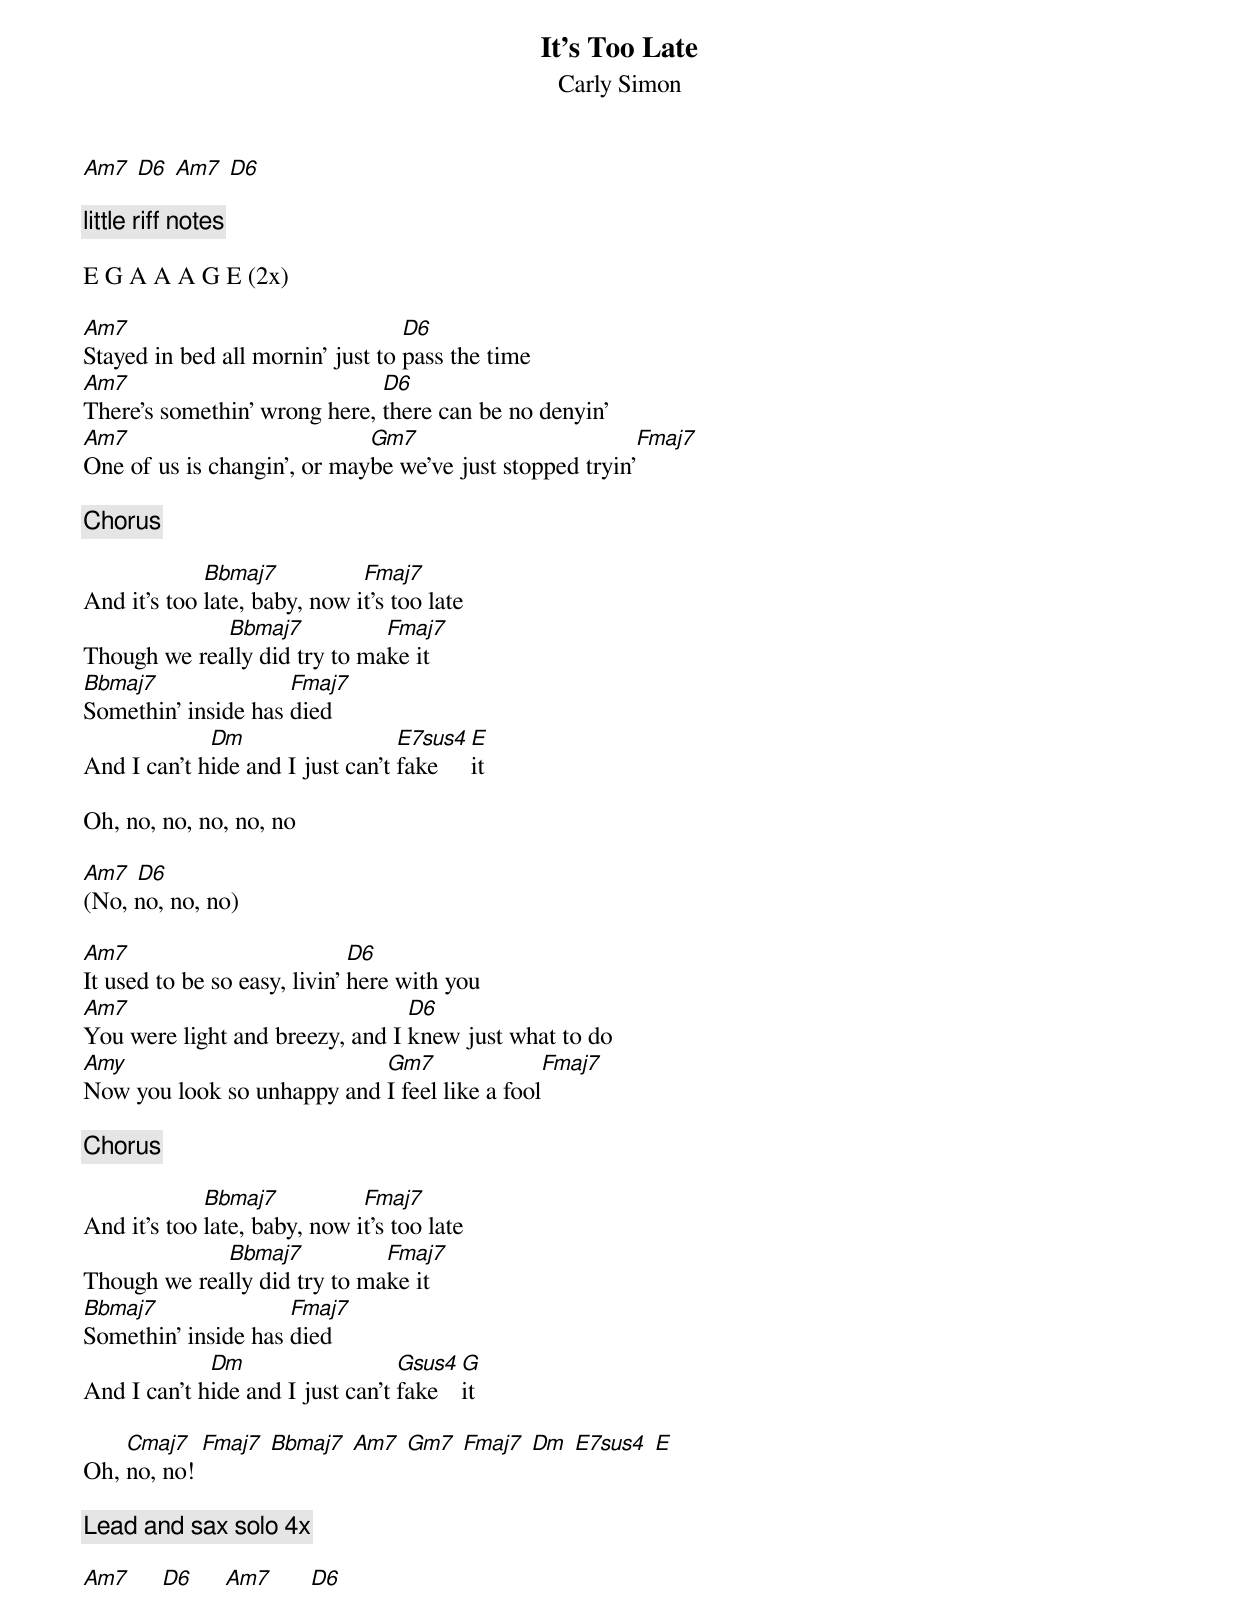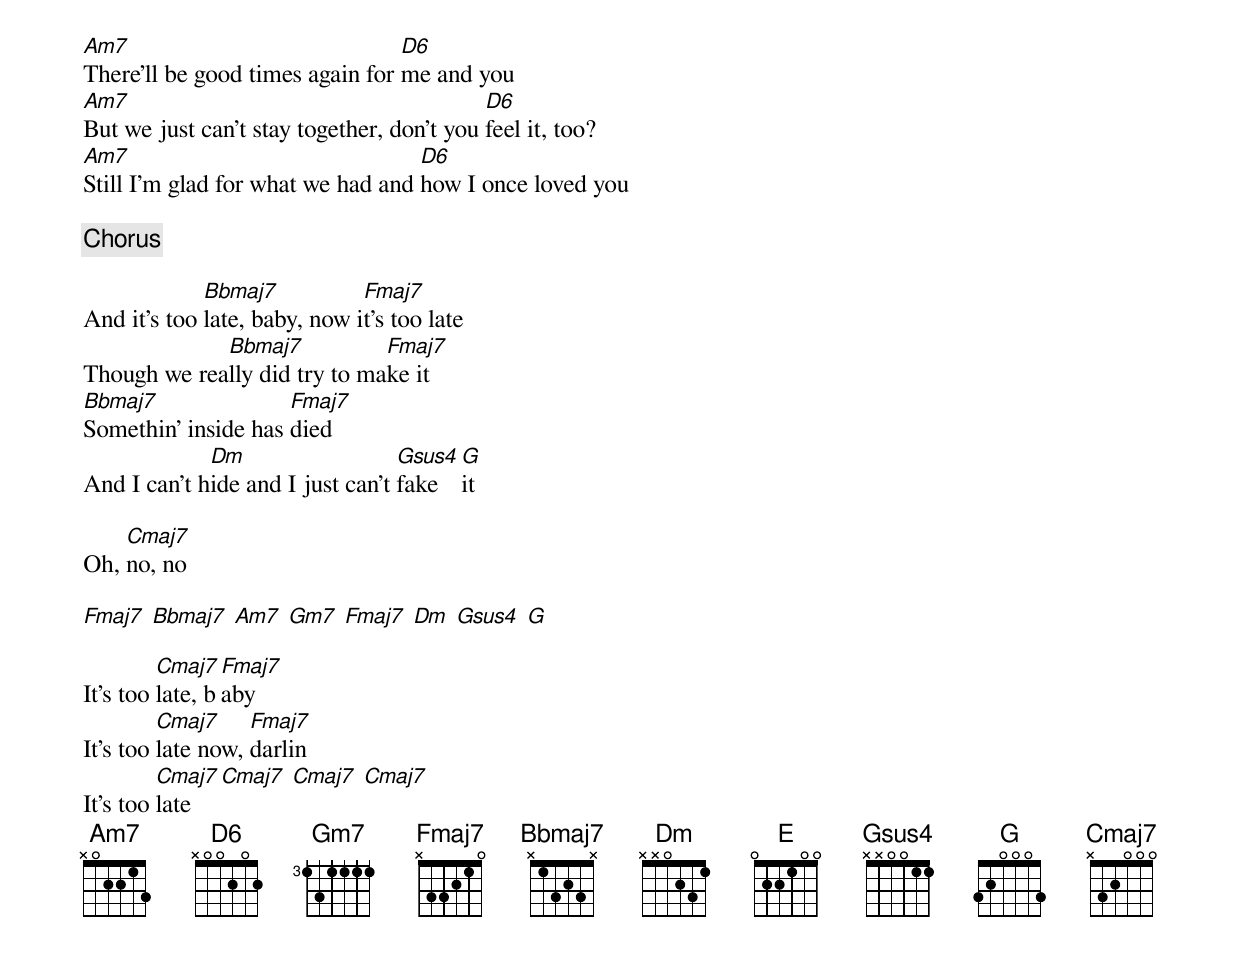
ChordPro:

{title:It's Too Late}
{subtitle:Carly Simon}
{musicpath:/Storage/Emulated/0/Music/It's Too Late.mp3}
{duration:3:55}
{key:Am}

[Am7] [D6] [Am7] [D6]

{c:little riff notes}

E G A A A G E (2x)

[Am7]Stayed in bed all mornin' just to [D6]pass the time
[Am7]There's somethin' wrong here, [D6]there can be no denyin'
[Am7]One of us is changin', or may[Gm7]be we've just stopped tryin'[Fmaj7]

{c:Chorus}

And it's too [Bbmaj7]late, baby, now i[Fmaj7]t's too late
Though we rea[Bbmaj7]lly did try to ma[Fmaj7]ke it
[Bbmaj7]Somethin' inside has [Fmaj7]died
And I can't h[Dm]ide and I just can't [E7sus4]fake [E]it

Oh, no, no, no, no, no

[Am7] [D6]
(No, no, no, no)

[Am7]It used to be so easy, livin' [D6]here with you
[Am7]You were light and breezy, and I [D6]knew just what to do
[Amy]Now you look so unhappy and [Gm7]I feel like a fool[Fmaj7]

{c:Chorus}

And it's too [Bbmaj7]late, baby, now i[Fmaj7]t's too late
Though we rea[Bbmaj7]lly did try to ma[Fmaj7]ke it
[Bbmaj7]Somethin' inside has [Fmaj7]died
And I can't h[Dm]ide and I just can't [Gsus4]fake [G]it

Oh, [Cmaj7]no, no! [Fmaj7] [Bbmaj7] [Am7] [Gm7] [Fmaj7] [Dm] [E7sus4] [E]

{c:Lead and sax solo 4x}

[Am7]     [D6]     [Am7]      [D6]

[Am7]There'll be good times again for [D6]me and you
[Am7]But we just can't stay together, don't you [D6]feel it, too?
[Am7]Still I'm glad for what we had and [D6]how I once loved you

{c:Chorus}

And it's too [Bbmaj7]late, baby, now i[Fmaj7]t's too late
Though we rea[Bbmaj7]lly did try to ma[Fmaj7]ke it
[Bbmaj7]Somethin' inside has [Fmaj7]died
And I can't h[Dm]ide and I just can't [Gsus4]fake [G]it

Oh, [Cmaj7]no, no

[Fmaj7] [Bbmaj7] [Am7] [Gm7] [Fmaj7] [Dm] [Gsus4] [G]

It's too [Cmaj7]late, b[Fmaj7]aby
It's too [Cmaj7]late now, [Fmaj7]darlin
It's too [Cmaj7]late [Cmaj7] [Cmaj7] [Cmaj7]
